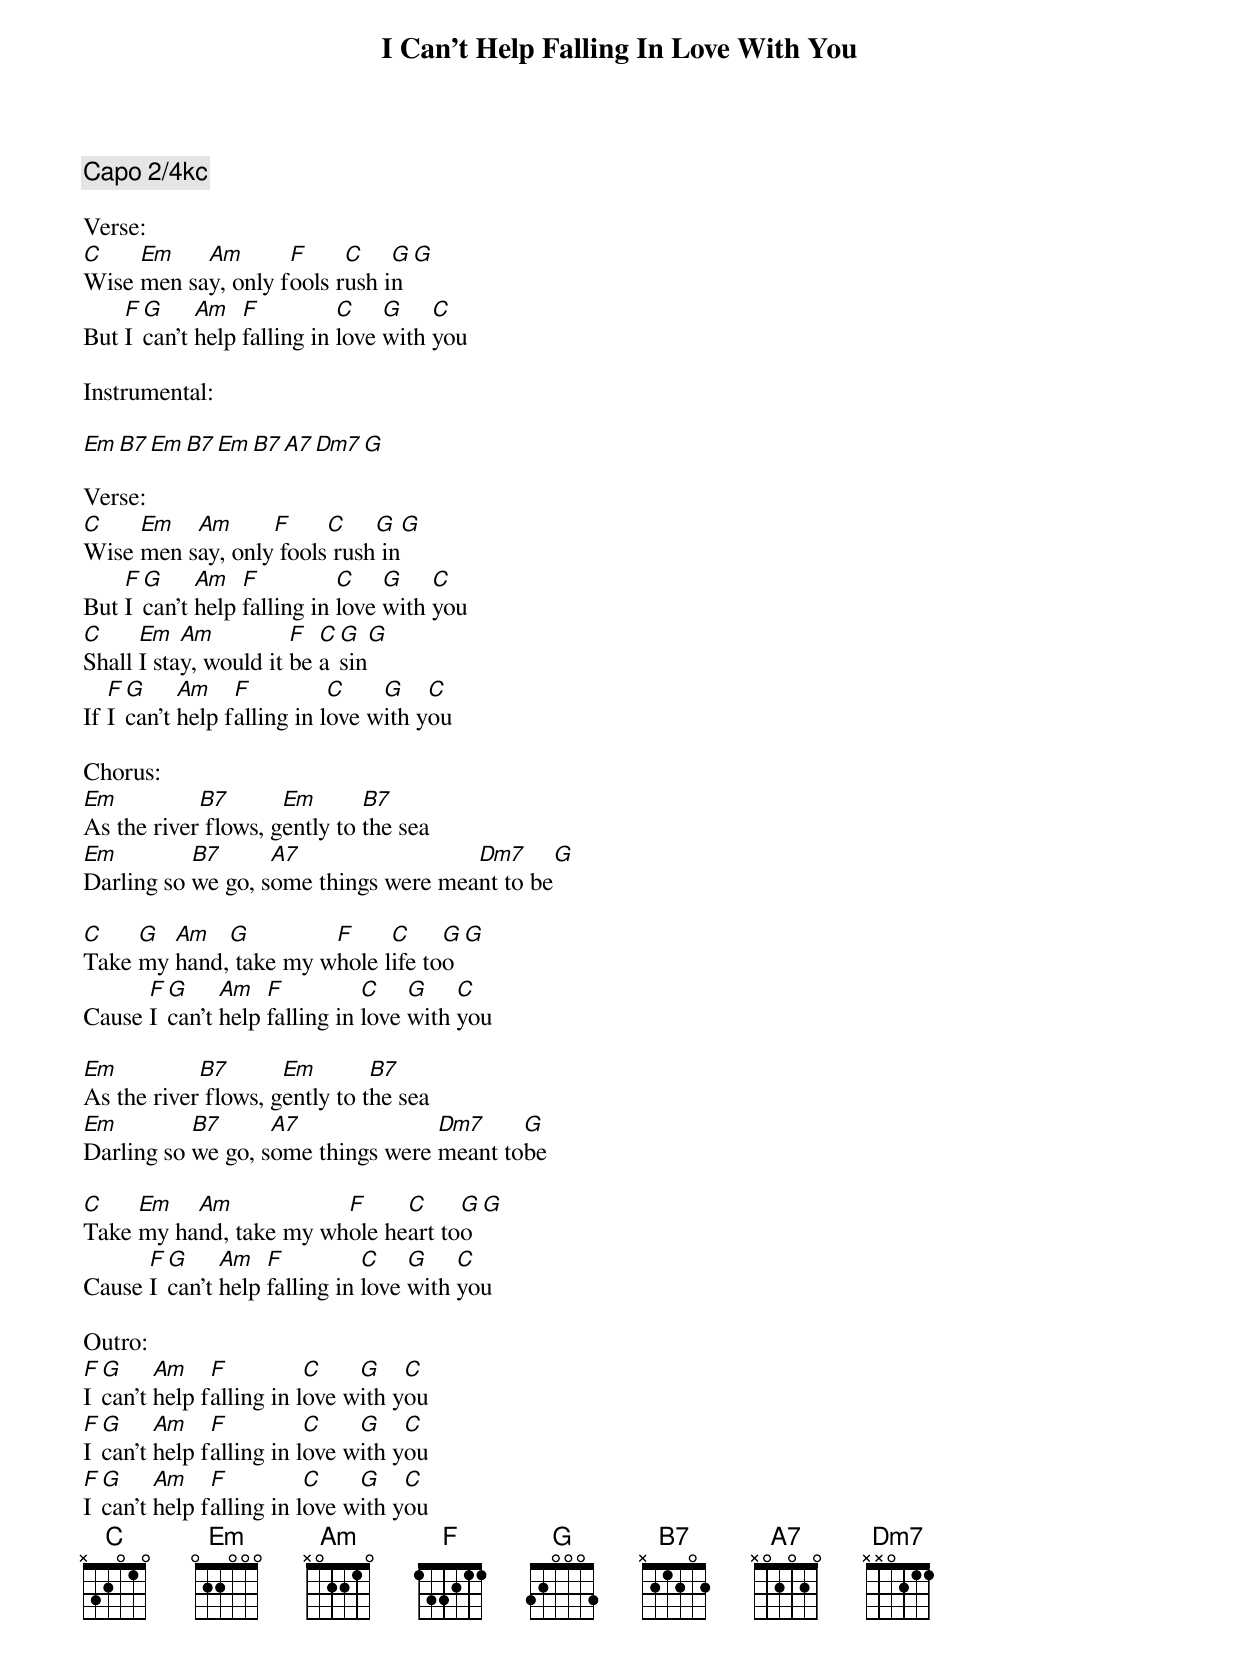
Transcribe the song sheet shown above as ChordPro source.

{title:I Can't Help Falling In Love With You}
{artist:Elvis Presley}
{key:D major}
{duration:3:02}
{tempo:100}
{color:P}

{comment: Capo 2/4kc}

Verse:
[C]Wise [Em]men sa[Am]y, only f[F]ools r[C]ush i[G]n[G]
But [F]I [G]can't [Am]help [F]falling in [C]love [G]with [C]you

Instrumental:

[Em][B7][Em][B7][Em][B7][A7][Dm7][G]

Verse:
[C]Wise [Em]men s[Am]ay, only[F] fools[C] rush[G] in[G]
But [F]I [G]can't [Am]help [F]falling in [C]love [G]with [C]you
[C]Shall [Em]I sta[Am]y, would it [F]be [C]a [G]sin[G]
If [F]I [G]can't [Am]help f[F]alling in l[C]ove w[G]ith y[C]ou

Chorus:
[Em]As the river[B7] flows, g[Em]ently to [B7]the sea
[Em]Darling so [B7]we go, s[A7]ome things were mea[Dm7]nt to be[G]

[C]Take [G]my [Am]hand,[G] take my w[F]hole l[C]ife to[G]o[G]
Cause [F]I [G]can't [Am]help [F]falling in [C]love [G]with [C]you

[Em]As the river[B7] flows, g[Em]ently to t[B7]he sea
[Em]Darling so [B7]we go, s[A7]ome things were [Dm7]meant to[G]be

[C]Take [Em]my ha[Am]nd, take my wh[F]ole he[C]art to[G]o[G]
Cause [F]I [G]can't [Am]help [F]falling in [C]love [G]with [C]you

Outro:
[F]I [G]can't [Am]help f[F]alling in l[C]ove w[G]ith y[C]ou
[F]I [G]can't [Am]help f[F]alling in l[C]ove w[G]ith y[C]ou
[F]I [G]can't [Am]help f[F]alling in l[C]ove w[G]ith y[C]ou
